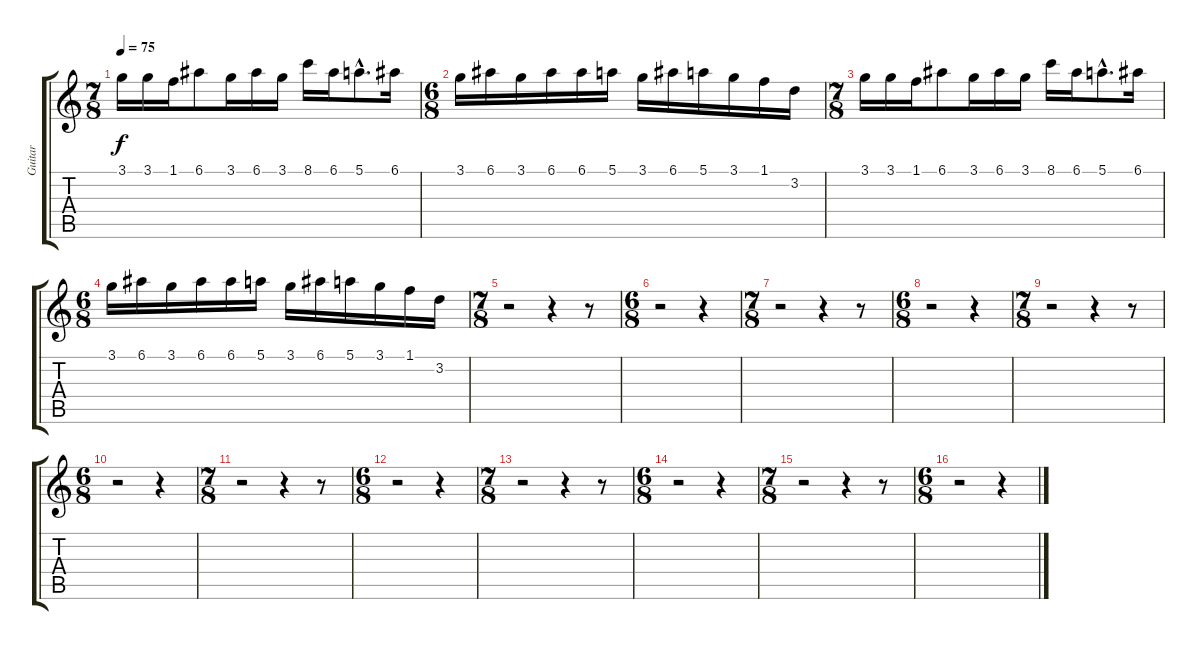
\track ("Guitar" "Guitar") {instrument distortionguitar}
\staff {score tabs}
\tuning (E4 B3 G3 D3 A2 E2) {hide}
\ts (7 8)
\tempo 75
\clef g2
\ks c
3.1.16{dy f} 3.1.16 1.1.16 6.1.8 3.1.16 6.1.16 3.1.16 8.1.16 6.1.16 5.1{hac}.8{d} 6.1.16 |
\ts (6 8)
3.1.16 6.1.16 3.1.16 6.1.16 6.1.16 5.1.16 3.1.16 6.1.16 5.1.16 3.1.16 1.1.16 3.2.16 |
\ts (7 8)
3.1.16 3.1.16 1.1.16 6.1.8 3.1.16 6.1.16 3.1.16 8.1.16 6.1.16 5.1{hac}.8{d} 6.1.16 |
\ts (6 8)
3.1.16 6.1.16 3.1.16 6.1.16 6.1.16 5.1.16 3.1.16 6.1.16 5.1.16 3.1.16 1.1.16 3.2.16 |
\ts (7 8)
r.2 r.4 r.8 |
\ts (6 8)
r.2 r.4 |
\ts (7 8)
r.2 r.4 r.8 |
\ts (6 8)
r.2 r.4 |
\ts (7 8)
r.2 r.4 r.8 |
\ts (6 8)
r.2 r.4 |
\ts (7 8)
r.2 r.4 r.8 |
\ts (6 8)
r.2 r.4 |
\ts (7 8)
r.2 r.4 r.8 |
\ts (6 8)
r.2 r.4 |
\ts (7 8)
r.2 r.4 r.8 |
\ts (6 8)
r.2 r.4
